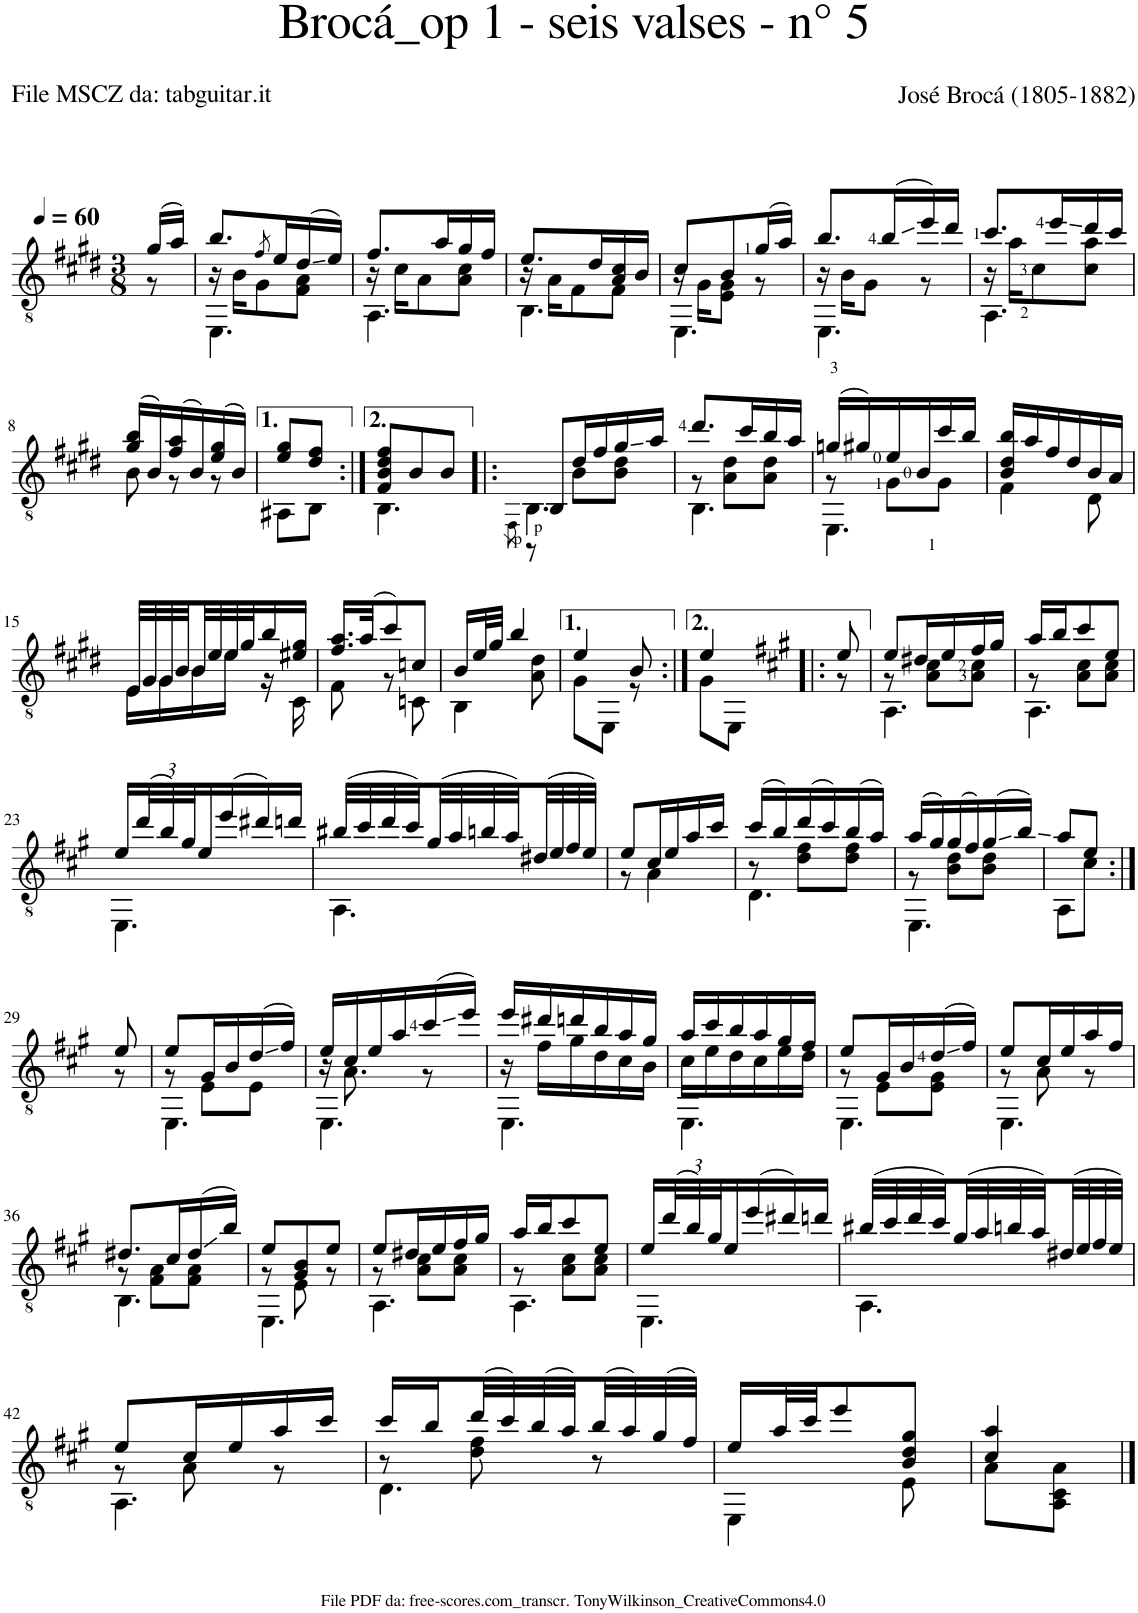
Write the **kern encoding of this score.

**kern
*part1
*staff1
*I"Guitar
*I'Guit.
*clefGv2
*k[f#c#g#d#]
*M3/8
*MM60
=1
*^
(16g#/LL	8r
16a/JJ)	.
=2	=2
*	*^
8.b/L	16r	4.EE\
.	16B\KL	.
.	8G#\	.
8qf#/	.	.
16e/L	.	.
(16d#/	8F#\ 8A\J	.
16e/JJ)	.	.
=3	=3	=3
8.f#/L	16r	4.AA\
.	16c#\KL	.
.	8A\	.
16a/L	.	.
16g#/	8A\ 8c#\J	.
16f#/JJ	.	.
=4	=4	=4
8.e/L	16r	4.BB\
.	16A\KL	.
.	8F#\	.
16d#/L	.	.
16A/ 16c#/	8F#\J	.
16B/JJ	.	.
=5	=5	=5
8c#/L	16r	4.EE\
.	16G#\KL	.
8B/	8E\ 8G#\J	.
(16g#/L	8r	.
16a/JJ)	.	.
=6	=6	=6
8.b/L	16r	4.EE\
.	16B\KL	.
.	8G#\J	.
(16b/L	.	.
16ee/)	8r	.
16dd#/JJ	.	.
=7	=7	=7
8.cc#/L	16r	4.AA\
.	16a\KL	.
.	8c#\	.
16ee/L	.	.
16dd#/	8c#\ 8a\J	.
16cc#/JJ	.	.
*	*v	*v
!!LO:LB:g=z
=8	=8
(16g#/ 16b/LL	8B\
16B/)	.
(16f#/ 16a/	8r
16B/)	.
(16e/ 16g#/	8r
16B/JJ)	.
=9	=9
8e/ 8g#/L	8AA#X\L
8d#/ 8f#/J	8BB\J
=10:|!	=10:|!
8F#/ 8B/ 8d#/ 8f#/L	4.BB\
8B/	.
8B/J	.
=11!|:	=11!|:
.	8qFF#\
*	*^
8BB/L	4.BB\	8r
16d#/L	.	8B\L
16f#/	.	.
16g#/	.	8B\ 8d#\J
16a/JJ	.	.
=12	=12	=12
8.dd#/L	8r	4.BB\
.	8A\ 8d#\L	.
16cc#/L	.	.
16b/	8A\ 8d#\J	.
16a/JJ	.	.
=13	=13	=13
(16gn/LL	8r	4.EE\
16g#X/)	.	.
16e/	8G#\L	.
16B/	.	.
16cc#/	8G#\J	.
16b/JJ	.	.
*	*v	*v
=14	=14
16B/ 16d#/ 16b/LL	4F#\
16a/	.
16f#/	.
16d#/	.
16B/	8D#\
16A/JJ	.
!!LO:LB:g=z	!!
=15	=15
32E/LLL	16E\LL
32G#/	.
32G#/	16G#\
32B/	.
32B/	16B\
32e/	.
32e/	16e\JJ
32g#/J	.
16b/	16r
16e#X/ 16g#/JJ	16C#\
=16	=16
16.f#/ 16.a/LL	8F#\
(32a/JK	.
8cc#/)	8r
8cn/J	8Cn\
=17	=17
16B/LL	4BB\
32e/L	.
32g#/JJJ	.
4b/	.
.	8A\ 8d#\
=18	=18
4e/	8G#\L
.	8EE\J
8B/	8r
=19:|!	=19:|!
4e/	8G#\L
.	8EE\J
=20!|:	=20!|:
*k[f#c#g#]	*
8e/	8r
=21	=21
*	*^
8e/L	8r	4.AA\
16d#X/L	8A\ 8c#\L	.
16e/	.	.
16f#/	8A\ 8c#\J	.
16g#/JJ	.	.
=22	=22	=22
16a/LL	8r	4.AA\
16b/J	.	.
8cc#/	8A\ 8c#\L	.
8e/J	8A\ 8c#\J	.
*	*v	*v
!!LO:LB:g=z
=23	=23
16e/LL	4.EE\
*Xbrackettup	*
(48dd/L	.
48b/)	.
48g#/J	.
16e/	.
(16ee/	.
16dd#X/)	.
16ddn/JJ	.
=24	=24
(32b#X/LLL	4.AA\
32cc#/	.
32dd/	.
32cc#/)	.
(32g#/	.
32a/	.
32bn/	.
32a/)	.
(32d#X/	.
32e/	.
32f#/	.
32e/JJJ)	.
=25	=25
8e/L	8r
16c#/L	4A\
16e/	.
16a/	.
16cc#/JJ	.
=26	=26
*	*^
(16cc#/LL	8r	4.D\
16b/)	.	.
(16dd/	8d\ 8f#\L	.
16cc#/)	.	.
(16b/	8d\ 8f#\J	.
16a/JJ)	.	.
=27	=27	=27
(16a/LL	8r	4.EE\
16g#/)	.	.
(16g#/	8B\ 8d\L	.
16f#/)	.	.
(16g#/	8B\ 8d\J	.
16b/JJ)	.	.
*	*v	*v
=28	=28
8a/L	8AA\L
8e/J	8c#\J
!!LO:LB:g=z	!!
=29:|!	=29:|!
8e/	8r
=30	=30
*	*^
8e/L	8r	4.EE\
16G#/L	8E\L	.
16B/	.	.
(16d/	8E\J	.
16f#/JJ)	.	.
=31	=31	=31
16e/LL	16r	4.EE\
16c#/	8.A\	.
16e/	.	.
16a/	.	.
(16cc#/	8r	.
16ee/JJ)	.	.
=32	=32	=32
16ee/LL	16r	4.EE\
16dd#X/	16f#\LL	.
16ddn/	16g#\	.
16b/	16d\	.
16a/	16c#\	.
16g#/JJ	16B\JJ	.
=33	=33	=33
16a/LL	16c#\LL	4.EE\
16cc#/	16e\	.
16b/	16d\	.
16a/	16c#\	.
16g#/	16e\	.
16f#/JJ	16d\JJ	.
=34	=34	=34
8e/L	8r	4.EE\
16G#/L	8E\L	.
16B/	.	.
(16d/	8E\ 8G#\J	.
16f#/JJ)	.	.
=35	=35	=35
8e/L	8r	4.EE\
16c#/L	8A\	.
16e/	.	.
16a/	8r	.
16f#/JJ	.	.
!!LO:LB:g=z	!!	!!
=36	=36	=36
8.d#X/L	8r	4.BB\
.	8F#\ 8A\L	.
16c#/L	.	.
(16d#/	8F#\ 8A\J	.
16b/JJ)	.	.
=37	=37	=37
8e/L	8r	4.EE\
8G#/ 8B/	8E\	.
8e/J	8r	.
=38	=38	=38
8e/L	8r	4.AA\
16d#X/L	8A\ 8c#\L	.
16e/	.	.
16f#/	8A\ 8c#\J	.
16g#/JJ	.	.
=39	=39	=39
16a/LL	8r	4.AA\
16b/J	.	.
8cc#/	8A\ 8c#\L	.
8e/J	8A\ 8c#\J	.
*	*v	*v
=40	=40
16e/LL	4.EE\
(48dd/L	.
48b/)	.
48g#/J	.
16e/	.
(16ee/	.
16dd#X/)	.
16ddn/JJ	.
=41	=41
(32b#X/LLL	4.AA\
32cc#/	.
32dd/	.
32cc#/)	.
(32g#/	.
32a/	.
32bn/	.
32a/)	.
(32d#X/	.
32e/	.
32f#/	.
32e/JJJ)	.
!!LO:LB:g=z	!!
=42	=42
*	*^
8e/L	8r	4.AA\
16c#/L	8A\	.
16e/	.	.
16a/	8r	.
16cc#/JJ	.	.
=43	=43	=43
16cc#/LL	8r	4.D\
16b/	.	.
(32dd/L	8d\ 8f#\	.
32cc#/)	.	.
(32b/	.	.
32a/)	.	.
(32b/	8r	.
32a/)	.	.
(32g#/	.	.
32f#/JJJ)	.	.
*	*v	*v
=44	=44
16e/LL	4EE\
32a/L	.
32cc#/JJ	.
8ee/	.
8B/ 8d/ 8g#/J	8E\
=45	=45
4c#/ 4a/	8A\L
.	8AA\ 8C#\ 8A\J
*v	*v
==
*-
